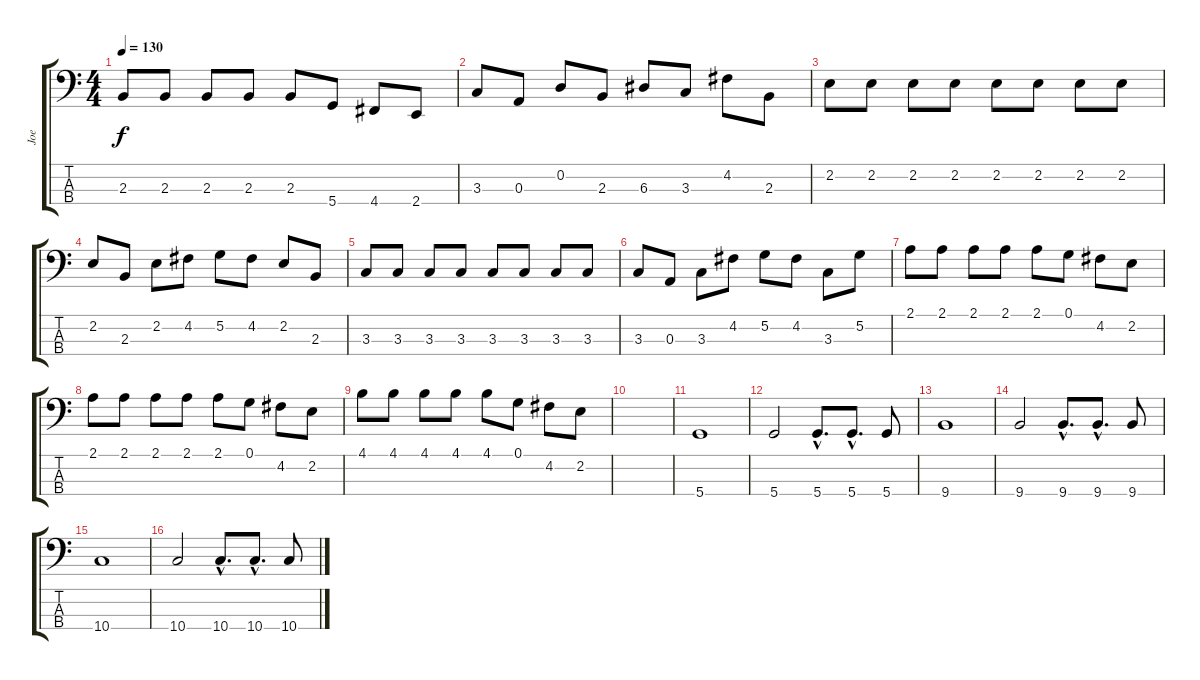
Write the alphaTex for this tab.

\track ("Joe" "Joe") {instrument electricbasspick}
\staff {score tabs}
\tuning (G2 D2 A1 D1) {hide}
\ts (4 4)
\tempo 130
\clef f4
\ks c
2.3.8{dy f} 2.3.8 2.3.8 2.3.8 2.3.8 5.4.8 4.4.8 2.4.8 |
3.3.8 0.3.8 0.2.8 2.3.8 6.3.8 3.3.8 4.2.8 2.3.8 |
2.2.8 2.2.8 2.2.8 2.2.8 2.2.8 2.2.8 2.2.8 2.2.8 |
2.2.8 2.3.8 2.2.8 4.2.8 5.2.8 4.2.8 2.2.8 2.3.8 |
3.3.8 3.3.8 3.3.8 3.3.8 3.3.8 3.3.8 3.3.8 3.3.8 |
3.3.8 0.3.8 3.3.8 4.2.8 5.2.8 4.2.8 3.3.8 5.2.8 |
2.1.8 2.1.8 2.1.8 2.1.8 2.1.8 0.1.8 4.2.8 2.2.8 |
2.1.8 2.1.8 2.1.8 2.1.8 2.1.8 0.1.8 4.2.8 2.2.8 |
4.1.8 4.1.8 4.1.8 4.1.8 4.1.8 0.1.8 4.2.8 2.2.8 |
|
5.4.1 |
5.4.2 5.4{hac}.8{d} 5.4{hac}.8{d} 5.4.8 |
9.4.1 |
9.4.2 9.4{hac}.8{d} 9.4{hac}.8{d} 9.4.8 |
10.4.1 |
10.4.2 10.4{hac}.8{d} 10.4{hac}.8{d} 10.4.8
